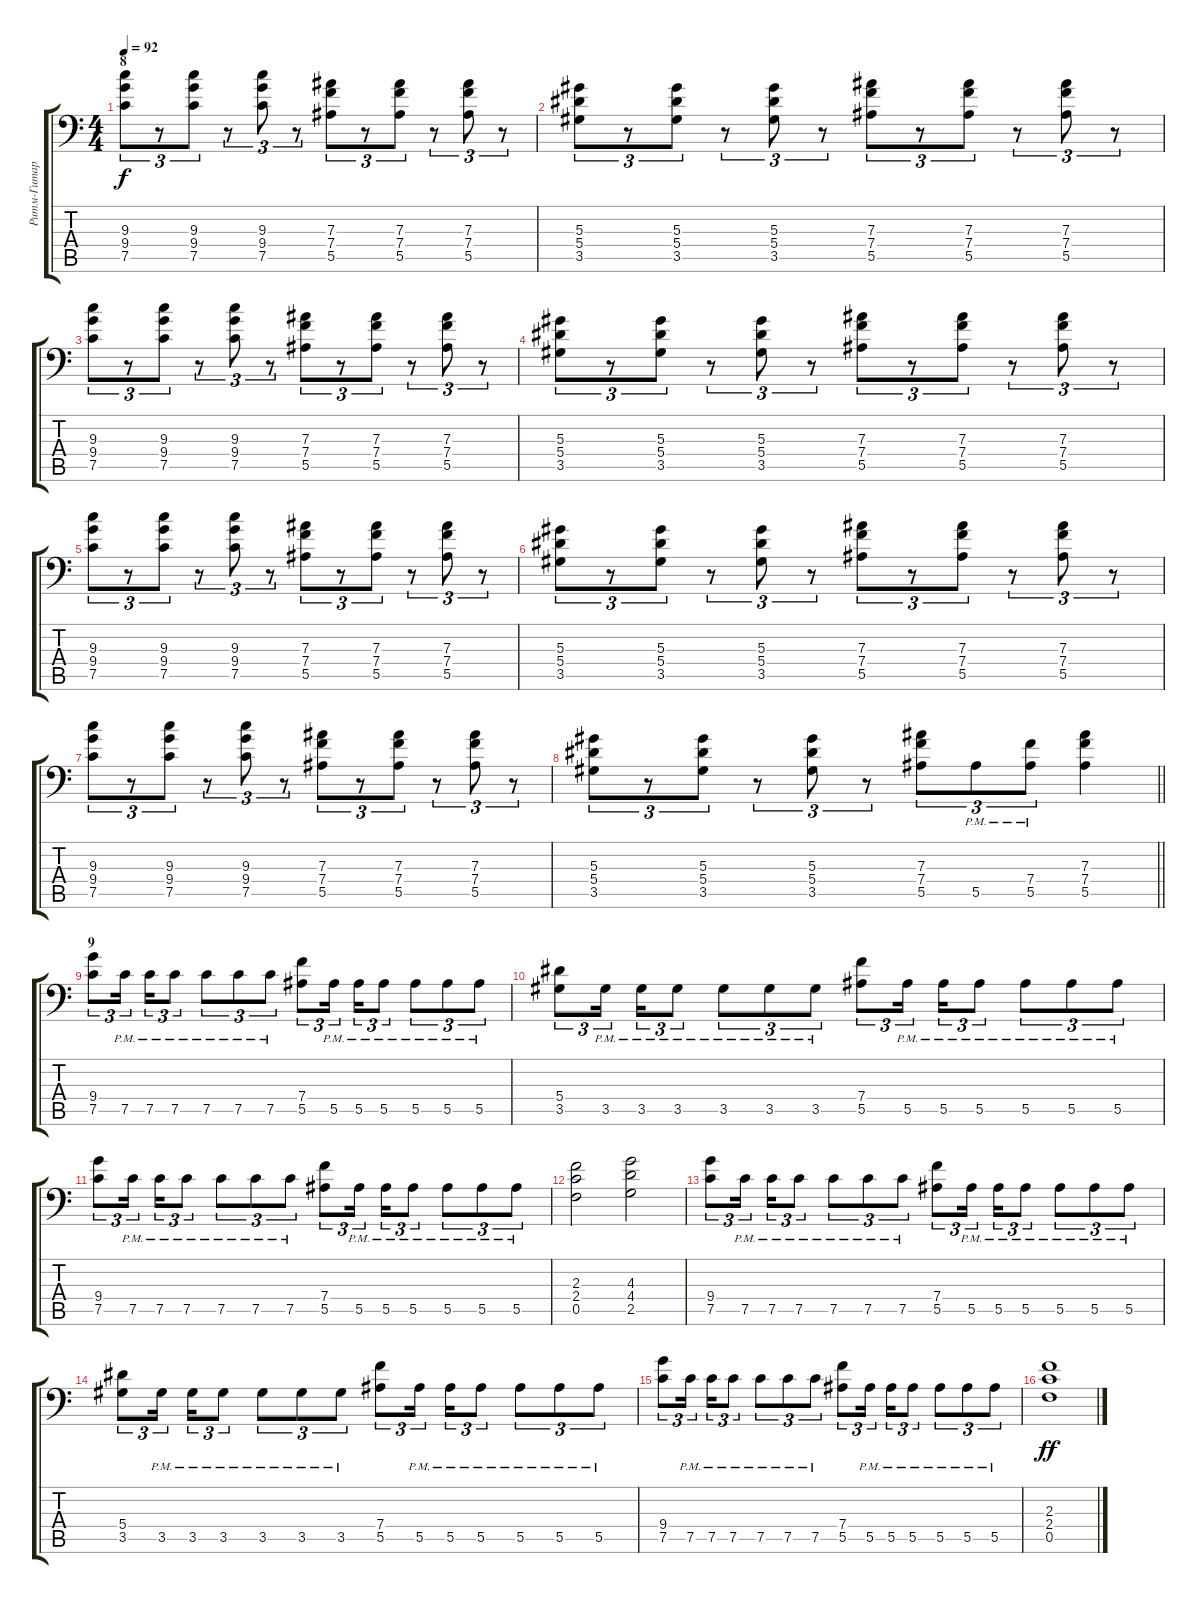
\track ("Ритм-Гитара" "Ритм-Гитар") {instrument overdrivenguitar}
\staff {score tabs}
\tuning (C4 G3 Eb3 Bb2 F2 Bb1) {hide}
\ts (4 4)
\section ("" "8")
\tempo 92
\clef f4
\ks c
(9.3 9.4 7.5).8{tu (3 2) dy f} r.8{tu (3 2)} (9.3 9.4 7.5).8{tu (3 2)} r.8{tu (3 2)} (9.3 9.4 7.5).8{tu (3 2)} r.8{tu (3 2)} (7.3 7.4 5.5).8{tu (3 2)} r.8{tu (3 2)} (7.3 7.4 5.5).8{tu (3 2)} r.8{tu (3 2)} (7.3 7.4 5.5).8{tu (3 2)} r.8{tu (3 2)} |
(5.3 5.4 3.5).8{tu (3 2)} r.8{tu (3 2)} (5.3 5.4 3.5).8{tu (3 2)} r.8{tu (3 2)} (5.3 5.4 3.5).8{tu (3 2)} r.8{tu (3 2)} (7.3 7.4 5.5).8{tu (3 2)} r.8{tu (3 2)} (7.3 7.4 5.5).8{tu (3 2)} r.8{tu (3 2)} (7.3 7.4 5.5).8{tu (3 2)} r.8{tu (3 2)} |
(9.3 9.4 7.5).8{tu (3 2)} r.8{tu (3 2)} (9.3 9.4 7.5).8{tu (3 2)} r.8{tu (3 2)} (9.3 9.4 7.5).8{tu (3 2)} r.8{tu (3 2)} (7.3 7.4 5.5).8{tu (3 2)} r.8{tu (3 2)} (7.3 7.4 5.5).8{tu (3 2)} r.8{tu (3 2)} (7.3 7.4 5.5).8{tu (3 2)} r.8{tu (3 2)} |
(5.3 5.4 3.5).8{tu (3 2)} r.8{tu (3 2)} (5.3 5.4 3.5).8{tu (3 2)} r.8{tu (3 2)} (5.3 5.4 3.5).8{tu (3 2)} r.8{tu (3 2)} (7.3 7.4 5.5).8{tu (3 2)} r.8{tu (3 2)} (7.3 7.4 5.5).8{tu (3 2)} r.8{tu (3 2)} (7.3 7.4 5.5).8{tu (3 2)} r.8{tu (3 2)} |
(9.3 9.4 7.5).8{tu (3 2)} r.8{tu (3 2)} (9.3 9.4 7.5).8{tu (3 2)} r.8{tu (3 2)} (9.3 9.4 7.5).8{tu (3 2)} r.8{tu (3 2)} (7.3 7.4 5.5).8{tu (3 2)} r.8{tu (3 2)} (7.3 7.4 5.5).8{tu (3 2)} r.8{tu (3 2)} (7.3 7.4 5.5).8{tu (3 2)} r.8{tu (3 2)} |
(5.3 5.4 3.5).8{tu (3 2)} r.8{tu (3 2)} (5.3 5.4 3.5).8{tu (3 2)} r.8{tu (3 2)} (5.3 5.4 3.5).8{tu (3 2)} r.8{tu (3 2)} (7.3 7.4 5.5).8{tu (3 2)} r.8{tu (3 2)} (7.3 7.4 5.5).8{tu (3 2)} r.8{tu (3 2)} (7.3 7.4 5.5).8{tu (3 2)} r.8{tu (3 2)} |
(9.3 9.4 7.5).8{tu (3 2)} r.8{tu (3 2)} (9.3 9.4 7.5).8{tu (3 2)} r.8{tu (3 2)} (9.3 9.4 7.5).8{tu (3 2)} r.8{tu (3 2)} (7.3 7.4 5.5).8{tu (3 2)} r.8{tu (3 2)} (7.3 7.4 5.5).8{tu (3 2)} r.8{tu (3 2)} (7.3 7.4 5.5).8{tu (3 2)} r.8{tu (3 2)} |
\barLineRight lightlight
(5.3 5.4 3.5).8{tu (3 2)} r.8{tu (3 2)} (5.3 5.4 3.5).8{tu (3 2)} r.8{tu (3 2)} (5.3 5.4 3.5).8{tu (3 2)} r.8{tu (3 2)} (7.3 7.4 5.5).8{tu (3 2)} 5.5{pm}.8{tu (3 2)} (7.4{pm} 5.5{pm}).8{tu (3 2)} (7.3 7.4 5.5).4 |
\section ("" "9")
(9.4 7.5).8{tu (3 2) balance 8} 7.5{pm}.16{tu (3 2) beam splitsecondary} 7.5{pm}.16{tu (3 2)} 7.5{pm}.8{tu (3 2)} 7.5{pm}.8{tu (3 2)} 7.5{pm}.8{tu (3 2)} 7.5{pm}.8{tu (3 2)} (7.4 5.5).8{tu (3 2)} 5.5{pm}.16{tu (3 2) beam splitsecondary} 5.5{pm}.16{tu (3 2)} 5.5{pm}.8{tu (3 2)} 5.5{pm}.8{tu (3 2)} 5.5{pm}.8{tu (3 2)} 5.5{pm}.8{tu (3 2)} |
(5.4 3.5).8{tu (3 2)} 3.5{pm}.16{tu (3 2) beam splitsecondary} 3.5{pm}.16{tu (3 2)} 3.5{pm}.8{tu (3 2)} 3.5{pm}.8{tu (3 2)} 3.5{pm}.8{tu (3 2)} 3.5{pm}.8{tu (3 2)} (7.4 5.5).8{tu (3 2)} 5.5{pm}.16{tu (3 2) beam splitsecondary} 5.5{pm}.16{tu (3 2)} 5.5{pm}.8{tu (3 2)} 5.5{pm}.8{tu (3 2)} 5.5{pm}.8{tu (3 2)} 5.5{pm}.8{tu (3 2)} |
(9.4 7.5).8{tu (3 2)} 7.5{pm}.16{tu (3 2) beam splitsecondary} 7.5{pm}.16{tu (3 2)} 7.5{pm}.8{tu (3 2)} 7.5{pm}.8{tu (3 2)} 7.5{pm}.8{tu (3 2)} 7.5{pm}.8{tu (3 2)} (7.4 5.5).8{tu (3 2)} 5.5{pm}.16{tu (3 2) beam splitsecondary} 5.5{pm}.16{tu (3 2)} 5.5{pm}.8{tu (3 2)} 5.5{pm}.8{tu (3 2)} 5.5{pm}.8{tu (3 2)} 5.5{pm}.8{tu (3 2)} |
(2.3 2.4 0.5).2 (4.3 4.4 2.5).2 |
(9.4 7.5).8{tu (3 2)} 7.5{pm}.16{tu (3 2) beam splitsecondary} 7.5{pm}.16{tu (3 2)} 7.5{pm}.8{tu (3 2)} 7.5{pm}.8{tu (3 2)} 7.5{pm}.8{tu (3 2)} 7.5{pm}.8{tu (3 2)} (7.4 5.5).8{tu (3 2)} 5.5{pm}.16{tu (3 2) beam splitsecondary} 5.5{pm}.16{tu (3 2)} 5.5{pm}.8{tu (3 2)} 5.5{pm}.8{tu (3 2)} 5.5{pm}.8{tu (3 2)} 5.5{pm}.8{tu (3 2)} |
(5.4 3.5).8{tu (3 2)} 3.5{pm}.16{tu (3 2) beam splitsecondary} 3.5{pm}.16{tu (3 2)} 3.5{pm}.8{tu (3 2)} 3.5{pm}.8{tu (3 2)} 3.5{pm}.8{tu (3 2)} 3.5{pm}.8{tu (3 2)} (7.4 5.5).8{tu (3 2)} 5.5{pm}.16{tu (3 2) beam splitsecondary} 5.5{pm}.16{tu (3 2)} 5.5{pm}.8{tu (3 2)} 5.5{pm}.8{tu (3 2)} 5.5{pm}.8{tu (3 2)} 5.5{pm}.8{tu (3 2)} |
(9.4 7.5).8{tu (3 2)} 7.5{pm}.16{tu (3 2) beam splitsecondary} 7.5{pm}.16{tu (3 2)} 7.5{pm}.8{tu (3 2)} 7.5{pm}.8{tu (3 2)} 7.5{pm}.8{tu (3 2)} 7.5{pm}.8{tu (3 2)} (7.4 5.5).8{tu (3 2)} 5.5{pm}.16{tu (3 2) beam splitsecondary} 5.5{pm}.16{tu (3 2)} 5.5{pm}.8{tu (3 2)} 5.5{pm}.8{tu (3 2)} 5.5{pm}.8{tu (3 2)} 5.5{pm}.8{tu (3 2)} |
(2.3 2.4 0.5).1{dy ff}
